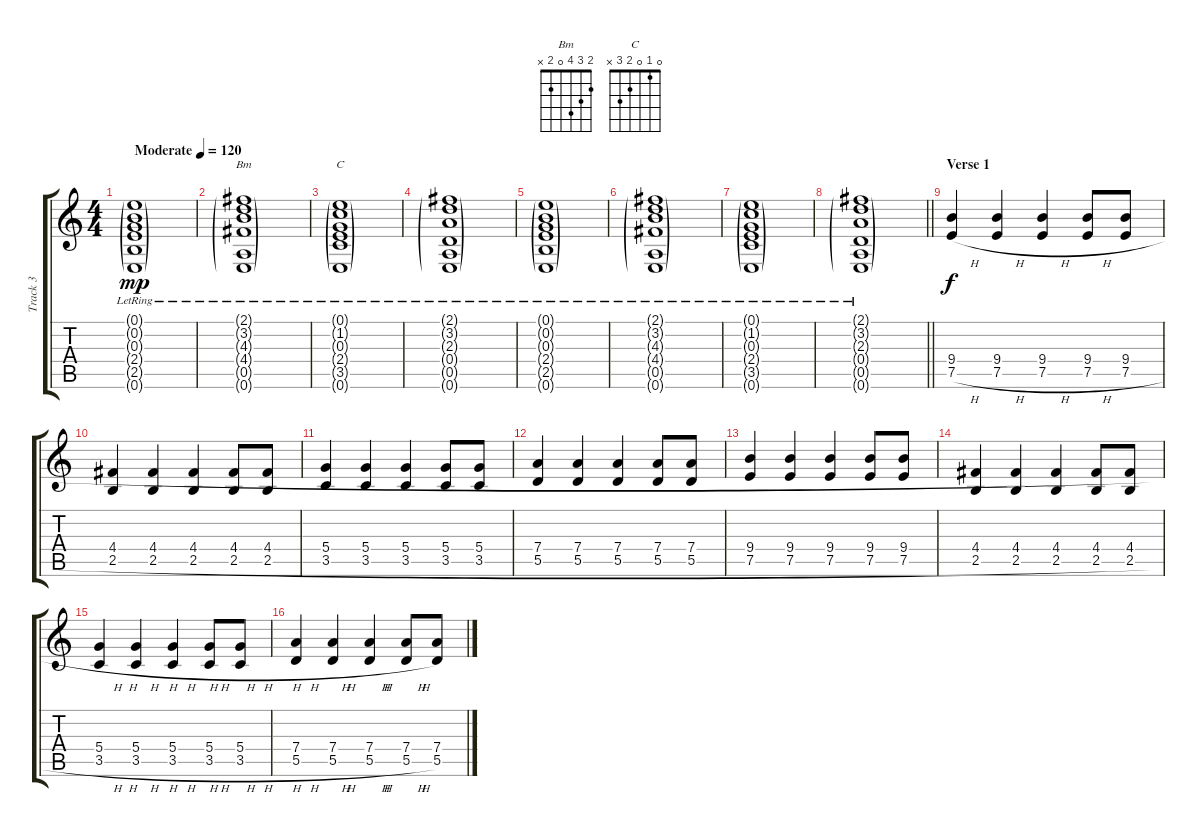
\track ("Track 3" "Track 3") {instrument electricguitarjazz}
\staff {score tabs}
\tuning (E4 B3 G3 D3 A2 E2) {hide}
\chord ("Bm" 2 3 4 0 2 x)
\chord ("C" 0 1 0 2 3 x)
\ts (4 4)
\tempo (120 "Moderate")
\clef g2
\ks c
(0.1{g} 0.2{g} 0.3{g} 2.4{g} 2.5{g lr} 0.6{g}).1{dy mp instrument electricguitarjazz} |
(2.1{g} 3.2{g lr} 4.3{g lr} 4.4{g} 0.5{g} 0.6{g}).1{ch "Bm"} |
(0.1{g lr} 1.2{g} 0.3{g} 2.4{g} 3.5{g} 0.6{g}).1{ch "C"} |
(2.1{g lr} 3.2{g} 2.3{g} 0.4{g} 0.5{g} 0.6{g}).1 |
(0.1{g} 0.2{g} 0.3{g} 2.4{g} 2.5{g lr} 0.6{g}).1 |
(2.1{g} 3.2{g lr} 4.3{g lr} 4.4{g} 0.5{g} 0.6{g}).1 |
(0.1{g lr} 1.2{g} 0.3{g} 2.4{g} 3.5{g} 0.6{g}).1 |
\barLineRight lightlight
(2.1{g lr} 3.2{g} 2.3{g} 0.4{g} 0.5{g} 0.6{g}).1 |
\section ("" "Verse 1")
(9.4 7.5{h}).4{dy f} (9.4 7.5{h}).4 (9.4 7.5{h}).4 (9.4 7.5{h}).8 (9.4 7.5{h}).8 |
(4.4 2.5{h}).4 (4.4 2.5{h}).4 (4.4 2.5{h}).4 (4.4 2.5{h}).8 (4.4 2.5{h}).8 |
(5.4 3.5{h}).4 (5.4 3.5{h}).4 (5.4 3.5{h}).4 (5.4 3.5{h}).8 (5.4 3.5{h}).8 |
(7.4 5.5{h}).4 (7.4 5.5{h}).4 (7.4 5.5{h}).4 (7.4 5.5{h}).8 (7.4 5.5{h}).8 |
(9.4 7.5{h}).4 (9.4 7.5{h}).4 (9.4 7.5{h}).4 (9.4 7.5{h}).8 (9.4 7.5{h}).8 |
(4.4 2.5{h}).4 (4.4 2.5{h}).4 (4.4 2.5{h}).4 (4.4 2.5{h}).8 (4.4 2.5{h}).8 |
(5.4 3.5{h}).4 (5.4 3.5{h}).4 (5.4 3.5{h}).4 (5.4 3.5{h}).8 (5.4 3.5{h}).8 |
(7.4 5.5{h}).4 (7.4 5.5{h}).4 (7.4 5.5{h}).4 (7.4 5.5{h}).8 (7.4 5.5{h}).8
